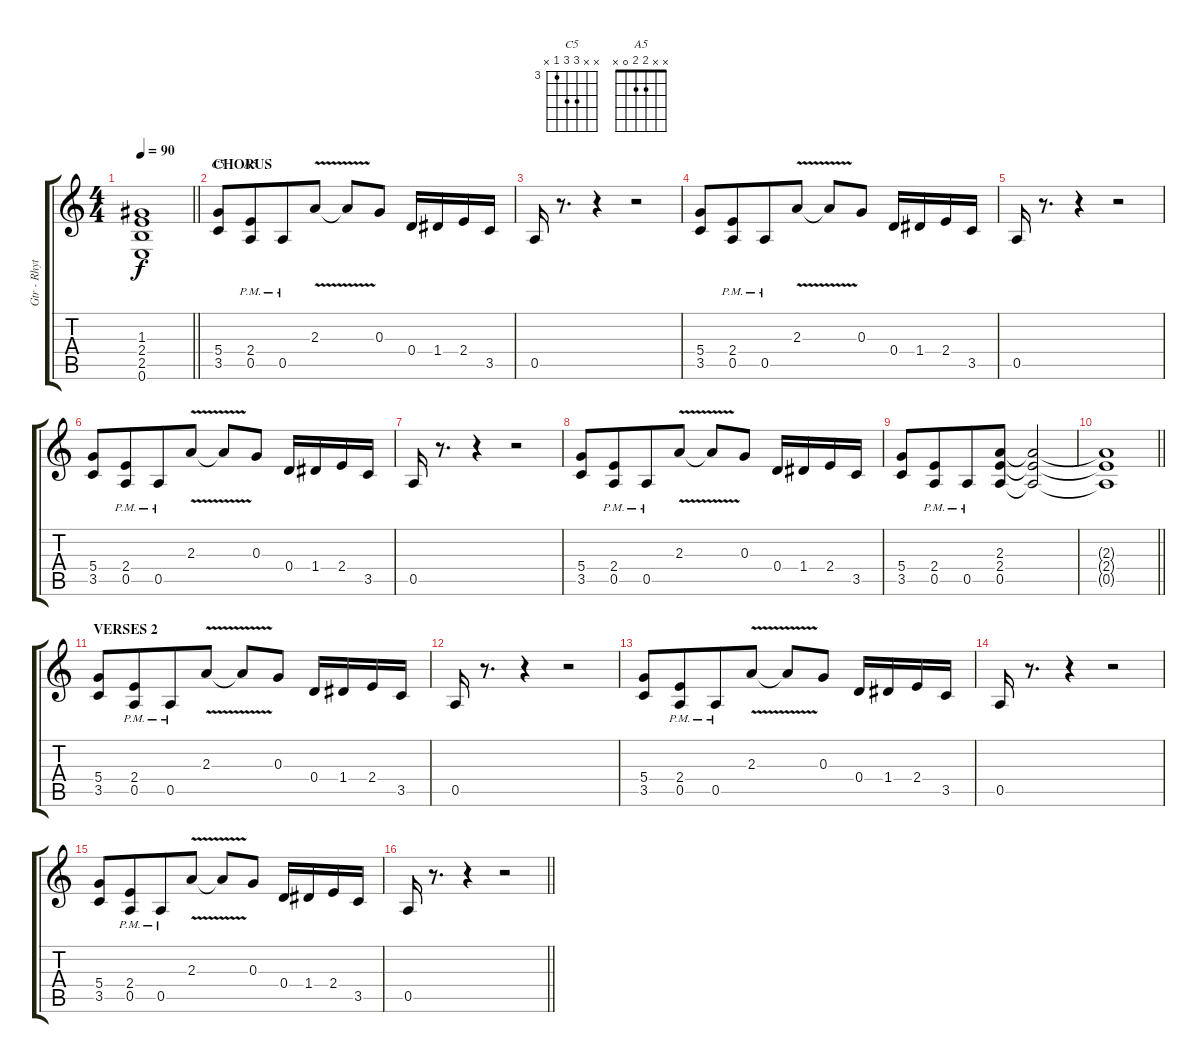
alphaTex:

\track ("Gtr - Rhythm" "Gtr - Rhyt") {instrument overdrivenguitar}
\staff {score tabs}
\tuning (E4 B3 G3 D3 A2 E2) {hide}
\chord ("C5" x x 5 5 3 x) {firstfret 3}
\chord ("A5" x x 2 2 0 x)
\ts (4 4)
\tempo 90
\clef g2
\barLineRight lightlight
\ks c
(1.3 2.4 2.5 0.6).1{dy f} |
\section ("" "CHORUS")
(5.4 3.5).8{ch "C5"} (2.4{pm} 0.5{pm}).8{ch "A5" beam merge} 0.5{pm}.8 2.3{v}.8 2.3{t}.8 0.3.8 0.4.16 1.4.16 2.4.16 3.5.16 |
0.5.16 r.8{d} r.4 r.2 |
(5.4 3.5).8 (2.4{pm} 0.5{pm}).8{beam merge} 0.5{pm}.8 2.3{v}.8 2.3{t}.8 0.3.8 0.4.16 1.4.16 2.4.16 3.5.16 |
0.5.16 r.8{d} r.4 r.2 |
(5.4 3.5).8 (2.4{pm} 0.5{pm}).8{beam merge} 0.5{pm}.8 2.3{v}.8 2.3{t}.8 0.3.8 0.4.16 1.4.16 2.4.16 3.5.16 |
0.5.16 r.8{d} r.4 r.2 |
(5.4 3.5).8 (2.4{pm} 0.5{pm}).8{beam merge} 0.5{pm}.8 2.3{v}.8 2.3{t}.8 0.3.8 0.4.16 1.4.16 2.4.16 3.5.16 |
(5.4 3.5).8 (2.4{pm} 0.5{pm}).8{beam merge} 0.5{pm}.8 (2.3 2.4 0.5).8 (2.3{t} 2.4{t} 0.5{t}).2 |
\barLineRight lightlight
(2.3{t} 2.4{t} 0.5{t}).1 |
\section ("" "VERSES 2")
(5.4 3.5).8 (2.4{pm} 0.5{pm}).8{beam merge} 0.5{pm}.8 2.3{v}.8 2.3{t}.8 0.3.8 0.4.16 1.4.16 2.4.16 3.5.16 |
0.5.16 r.8{d} r.4 r.2 |
(5.4 3.5).8 (2.4{pm} 0.5{pm}).8{beam merge} 0.5{pm}.8 2.3{v}.8 2.3{t}.8 0.3.8 0.4.16 1.4.16 2.4.16 3.5.16 |
0.5.16 r.8{d} r.4 r.2 |
(5.4 3.5).8 (2.4{pm} 0.5{pm}).8{beam merge} 0.5{pm}.8 2.3{v}.8 2.3{t}.8 0.3.8 0.4.16 1.4.16 2.4.16 3.5.16 |
\barLineRight lightlight
0.5.16 r.8{d} r.4 r.2
